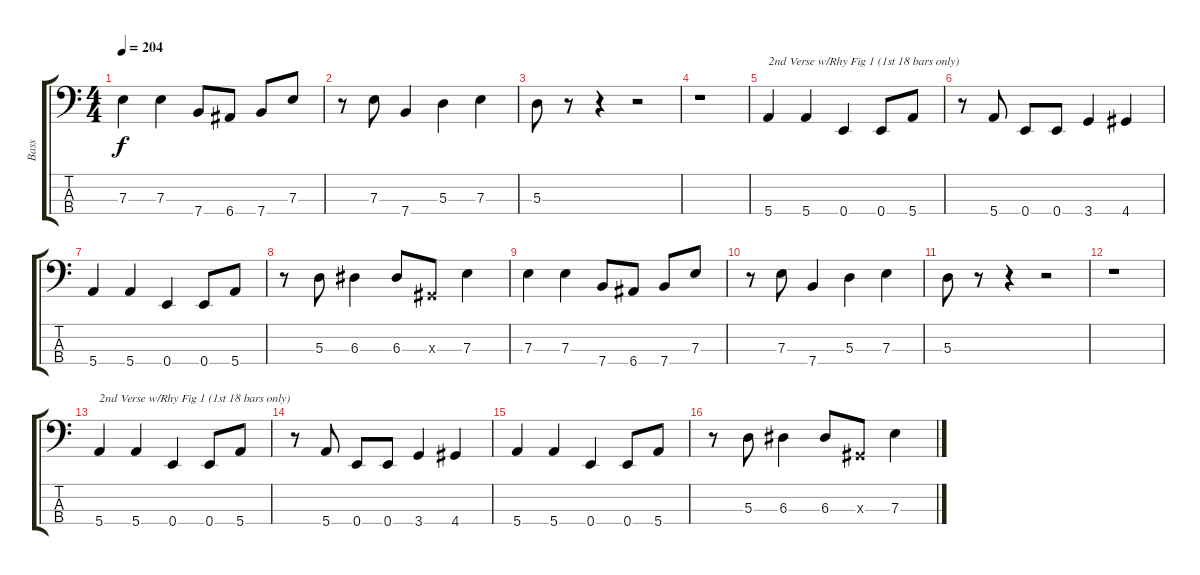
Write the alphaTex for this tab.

\track ("Bass" "Bass") {instrument electricbassfinger}
\staff {score tabs}
\tuning (G2 D2 A1 E1) {hide}
\ts (4 4)
\tempo 204
\clef f4
\ks c
7.3.4{dy f} 7.3.4 7.4.8 6.4.8 7.4.8 7.3.8 |
r.8 7.3.8 7.4.4 5.3.4 7.3.4 |
5.3.8 r.8 r.4 r.2 |
r.1 |
5.4.4{txt "2nd Verse w/Rhy Fig 1 (1st 18 bars only)"} 5.4.4 0.4.4 0.4.8 5.4.8 |
r.8 5.4.8 0.4.8 0.4.8 3.4.4 4.4.4 |
5.4.4 5.4.4 0.4.4 0.4.8 5.4.8 |
r.8 5.3.8 6.3.4 6.3.8 -1.3{x}.8 7.3.4 |
7.3.4 7.3.4 7.4.8 6.4.8 7.4.8 7.3.8 |
r.8 7.3.8 7.4.4 5.3.4 7.3.4 |
5.3.8 r.8 r.4 r.2 |
r.1 |
5.4.4{txt "2nd Verse w/Rhy Fig 1 (1st 18 bars only)"} 5.4.4 0.4.4 0.4.8 5.4.8 |
r.8 5.4.8 0.4.8 0.4.8 3.4.4 4.4.4 |
5.4.4 5.4.4 0.4.4 0.4.8 5.4.8 |
r.8 5.3.8 6.3.4 6.3.8 -1.3{x}.8 7.3.4
